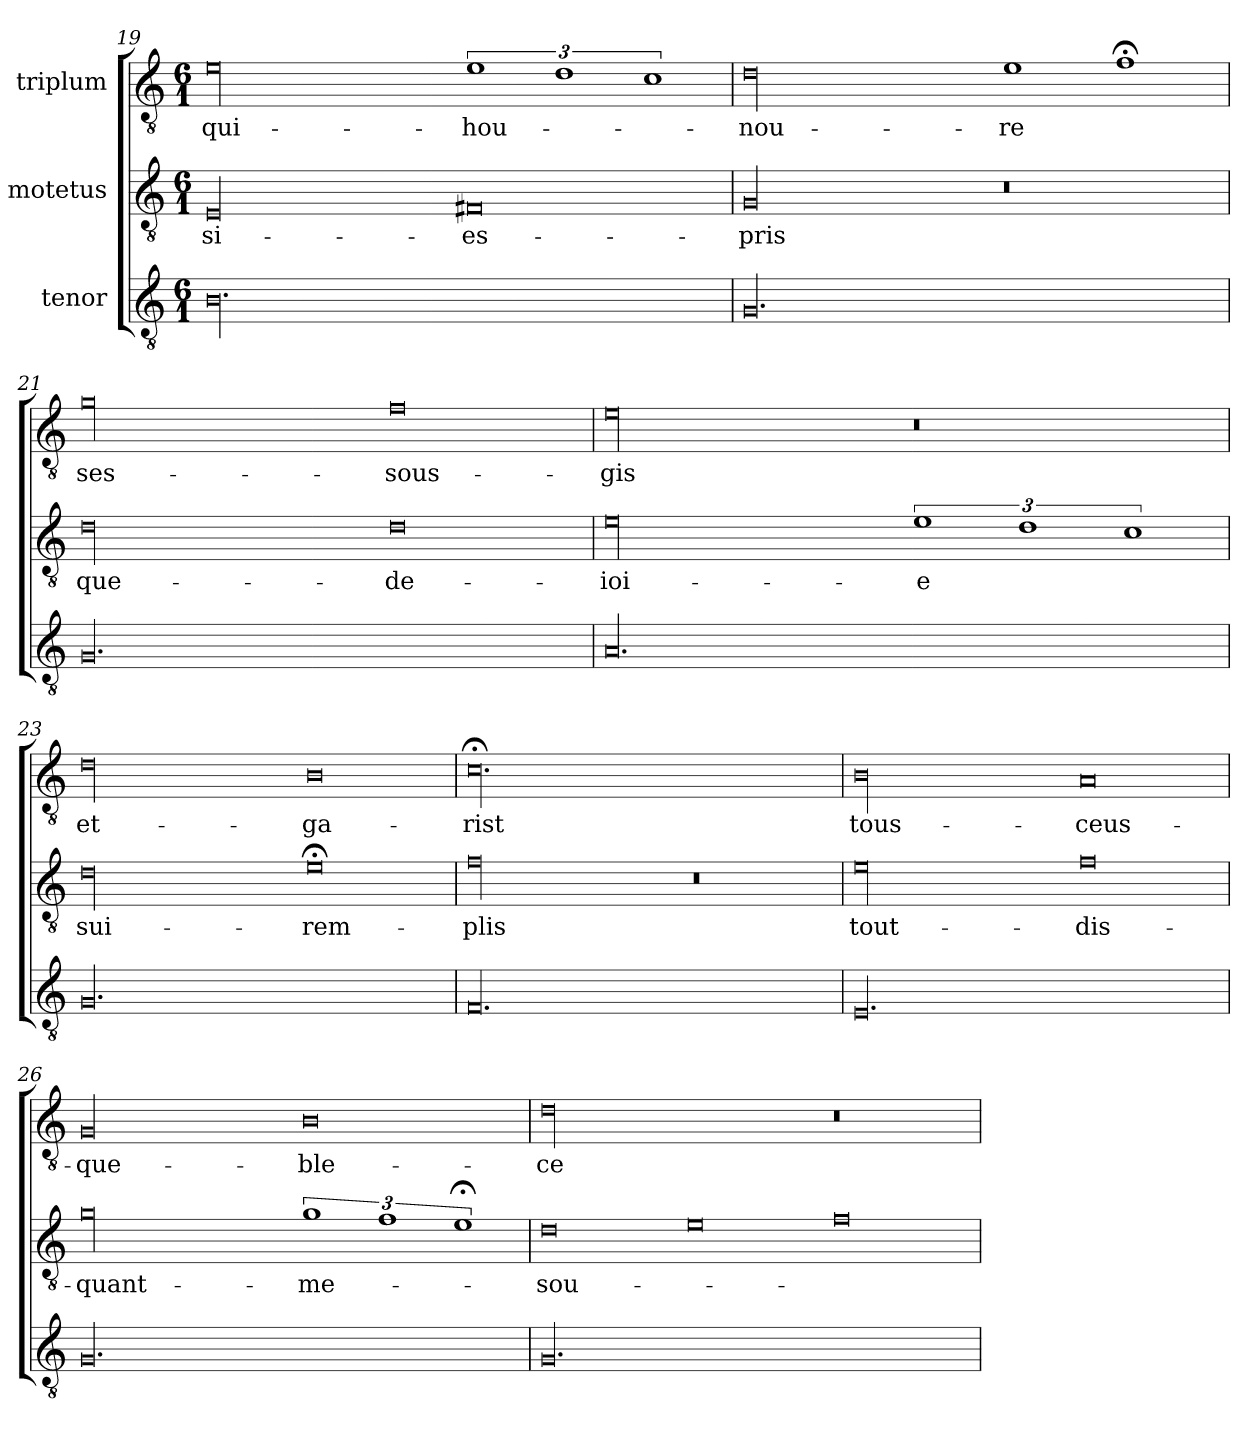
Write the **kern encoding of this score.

**kern	**kern	**text	**kern	**text
*part3	*part2	*part2	*part1	*part1
*staff3	*staff2	*staff2	*staff1	*staff1
*I"tenor	*I"motetus	*	*I"triplum	*
*clefGv2	*clefGv2	*	*clefGv2	*
*k[]	*k[]	*	*k[]	*
*C:	*C:	*	*C:	*
*M6/1	*M6/1	*	*M6/1	*
=19	=19	=19	=19	=19
00.B\	00E/	si-	00e\	qui-
.	0F#X/	es-	3%2e\	hou-
.	.	.	3%2d\	.
.	.	.	3%2c\	.
=20	=20	=20	=20	=20
00.G/	00G/	-pris	00d\	-nou-
.	0r	.	1e\	-re
.	.	.	1f;<\	.
=21	=21	=21	=21	=21
00.G/	00d\	que-	00g\	ses-
.	0d\	de-	0f\	sous-
=22	=22	=22	=22	=22
00.A/	00e\	ioi-	00e\	-gis
.	3%2e\	-e	0r	.
.	3%2d\	.	.	.
.	3%2c\	.	.	.
=23	=23	=23	=23	=23
00.G/	00d\	sui-	00d\	et-
.	0e;<\	rem-	0B\	ga-
=24	=24	=24	=24	=24
00.F/	00f\	-plis	00.c;<\	-rist
.	0r	.	.	.
=25	=25	=25	=25	=25
00.E/	00e\	tout-	00B\	tous-
.	0f\	dis-	0A/	ceus-
=26	=26	=26	=26	=26
00.G/	00g\	quant-	00G/	que-
.	3%2g\	me-	0B\	ble-
.	3%2f\	.	.	.
.	3%2e;<\	.	.	.
=27	=27	=27	=27	=27
00.G/	0d\	sou-	00d\	-ce
.	0e\	.	.	.
.	0f\	.	0r	.
=	=	=	=	=
*-	*-	*-	*-	*-
